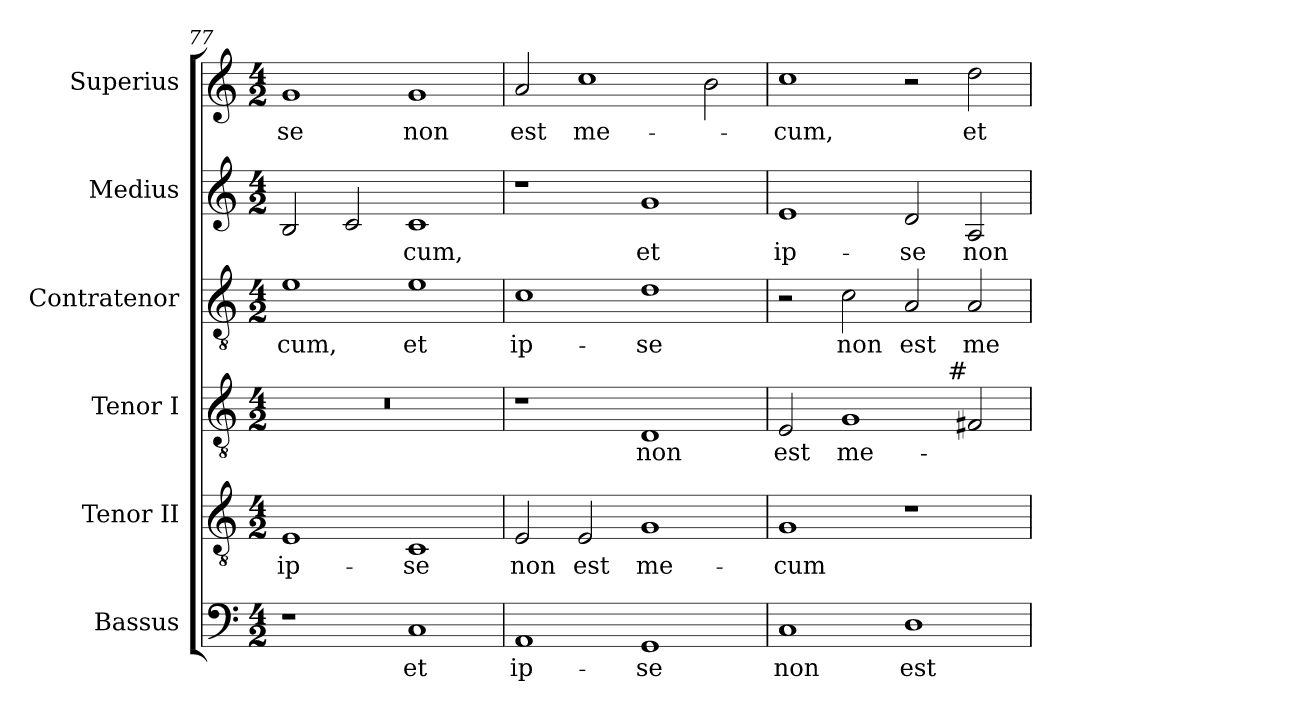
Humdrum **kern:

**kern	**text	**kern	**text	**kern	**text	**kern	**text	**kern	**text	**kern	**text
*part6	*part6	*part5	*part5	*part4	*part4	*part3	*part3	*part2	*part2	*part1	*part1
*staff6	*staff6	*staff5	*staff5	*staff4	*staff4	*staff3	*staff3	*staff2	*staff2	*staff1	*staff1
*I"Bassus	*	*I"Tenor II	*	*I"Tenor I	*	*I"Contratenor	*	*I"Medius	*	*I"Superius	*
*I'B.	*	*I'T. II	*	*I'T. I	*	*I'Ct.	*	*I'M.	*	*I'S.	*
!!LO:PB:g=z
*clefF4	*	*clefGv2	*	*clefGv2	*	*clefGv2	*	*clefG2	*	*clefG2	*
*	*	*ITrd7c12	*	*ITrd7c12	*	*ITrd7c12	*	*	*	*	*
*k[]	*	*k[]	*	*k[]	*	*k[]	*	*k[]	*	*k[]	*
*C:	*	*C:	*	*C:	*	*C:	*	*C:	*	*C:	*
*M4/2	*	*M4/2	*	*M4/2	*	*M4/2	*	*M4/2	*	*M4/2	*
=77	=77	=77	=77	=77	=77	=77	=77	=77	=77	=77	=77
!	!	!	!LO:LY:b:color=#000000	!LO:N:vis=1	!	!	!	!	!	!	!
!	!	!	!	!	!	!	!LO:LY:b:color=#000000	!	!	!	!
!	!	!	!	!	!	!	!	!	!	!	!LO:LY:b:color=#000000
1r	.	1EEi	ip-	0r	.	1Ei	-cum,	2Bi/	.	1gi	-se
.	.	.	.	.	.	.	.	2ci/	.	.	.
!	!LO:LY:b:color=#000000	!	!	!	!	!	!	!	!	!	!
!	!	!	!LO:LY:b:color=#000000	!	!	!	!	!	!	!	!
!	!	!	!	!	!	!	!LO:LY:b:color=#000000	!	!	!	!
!	!	!	!	!	!	!	!	!	!LO:LY:b:color=#000000	!	!
!	!	!	!	!	!	!	!	!	!	!	!LO:LY:b:color=#000000
1Ci	et	1CCi	-se	.	.	1Ei	et	1ci	-cum,	1gi	non
=78	=78	=78	=78	=78	=78	=78	=78	=78	=78	=78	=78
!	!LO:LY:b:color=#000000	!	!	!	!	!	!	!	!	!	!
!	!	!	!LO:LY:b:color=#000000	!	!	!	!	!	!	!	!
!	!	!	!	!	!	!	!LO:LY:b:color=#000000	!	!	!	!
!	!	!	!	!	!	!	!	!	!	!	!LO:LY:b:color=#000000
1AAi	ip-	2EEi/	non	1r	.	1Ci	ip-	1r	.	2ai/	est
!	!	!	!LO:LY:b:color=#000000	!	!	!	!	!	!	!	!
!	!	!	!	!	!	!	!	!	!	!	!LO:LY:b:color=#000000
.	.	2EEi/	est	.	.	.	.	.	.	1cci	me-
!	!LO:LY:b:color=#000000	!	!	!	!	!	!	!	!	!	!
!	!	!	!LO:LY:b:color=#000000	!	!	!	!	!	!	!	!
!	!	!	!	!	!LO:LY:b:color=#000000	!	!	!	!	!	!
!	!	!	!	!	!	!	!LO:LY:b:color=#000000	!	!	!	!
!	!	!	!	!	!	!	!	!	!LO:LY:b:color=#000000	!	!
1GGi	-se	1GGi	me-	1DDi	non	1Di	-se	1gi	et	.	.
.	.	.	.	.	.	.	.	.	.	2bi\	.
=79	=79	=79	=79	=79	=79	=79	=79	=79	=79	=79	=79
!	!LO:LY:b:color=#000000	!	!	!	!	!	!	!	!	!	!
!	!	!	!LO:LY:b:color=#000000	!	!	!	!	!	!	!	!
!	!	!	!	!	!LO:LY:b:color=#000000	!	!	!	!	!	!
!	!	!	!	!	!	!	!	!	!LO:LY:b:color=#000000	!	!
!	!	!	!	!	!	!	!	!	!	!	!LO:LY:b:color=#000000
1Ci	non	1GGi	-cum	2EEi/	est	2r	.	1ei	ip-	1cci	-cum,
!	!	!	!	!	!LO:LY:b:color=#000000	!	!	!	!	!	!
!	!	!	!	!	!	!	!LO:LY:b:color=#000000	!	!	!	!
.	.	.	.	1GGi	me-	2Ci\	non	.	.	.	.
!	!LO:LY:b:color=#000000	!	!	!	!	!	!	!	!	!	!
!	!	!	!	!	!	!	!LO:LY:b:color=#000000	!	!	!	!
!	!	!	!	!	!	!	!	!	!LO:LY:b:color=#000000	!	!
1Di	est	1r	.	.	.	2AAi/	est	2di/	-se	2r	.
!	!	!	!	!	!	!	!LO:LY:b:color=#000000	!	!	!	!
!	!	!	!	!	!	!	!	!	!LO:LY:b:color=#000000	!	!
!	!	!	!	!LO:TX:a:rj:t=#	!	!	!	!	!	!	!
!	!	!	!	!	!	!	!	!	!	!	!LO:LY:b:color=#000000
.	.	.	.	2FF#i/	.	2AAi/	me-	2Ai/	non	2ddi\	et
=	=	=	=	=	=	=	=	=	=	=	=
*-	*-	*-	*-	*-	*-	*-	*-	*-	*-	*-	*-
